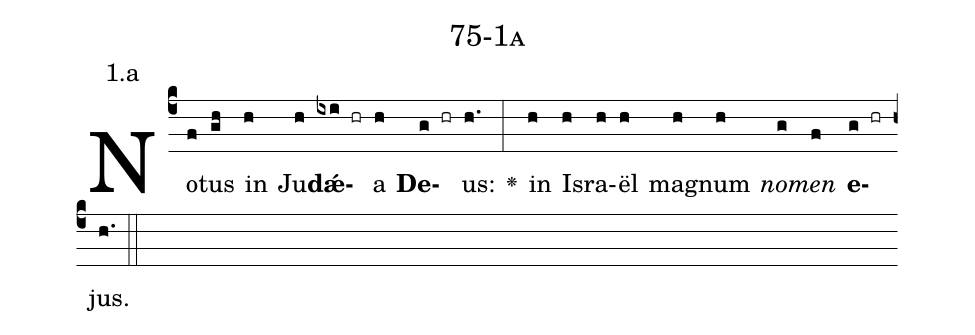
name: 75-1a;
annotation: 1.a;
%%
(c4)No(f)tus(gh) in(h) Ju(h)<b>dǽ</b>(ixi hr)a(h) <b>De</b>(g hr)us:(h.) <v>\greheightstar</v>(:) in(h) Is(h)ra(h)ël(h) ma(h)gnum(h) <i>no</i>(g)<i>men</i>(f) <b>e</b>(g hr)jus.(h.) (::)


%E(h) u(h) o(g) u(f) a(g) e.(h.) (::)
